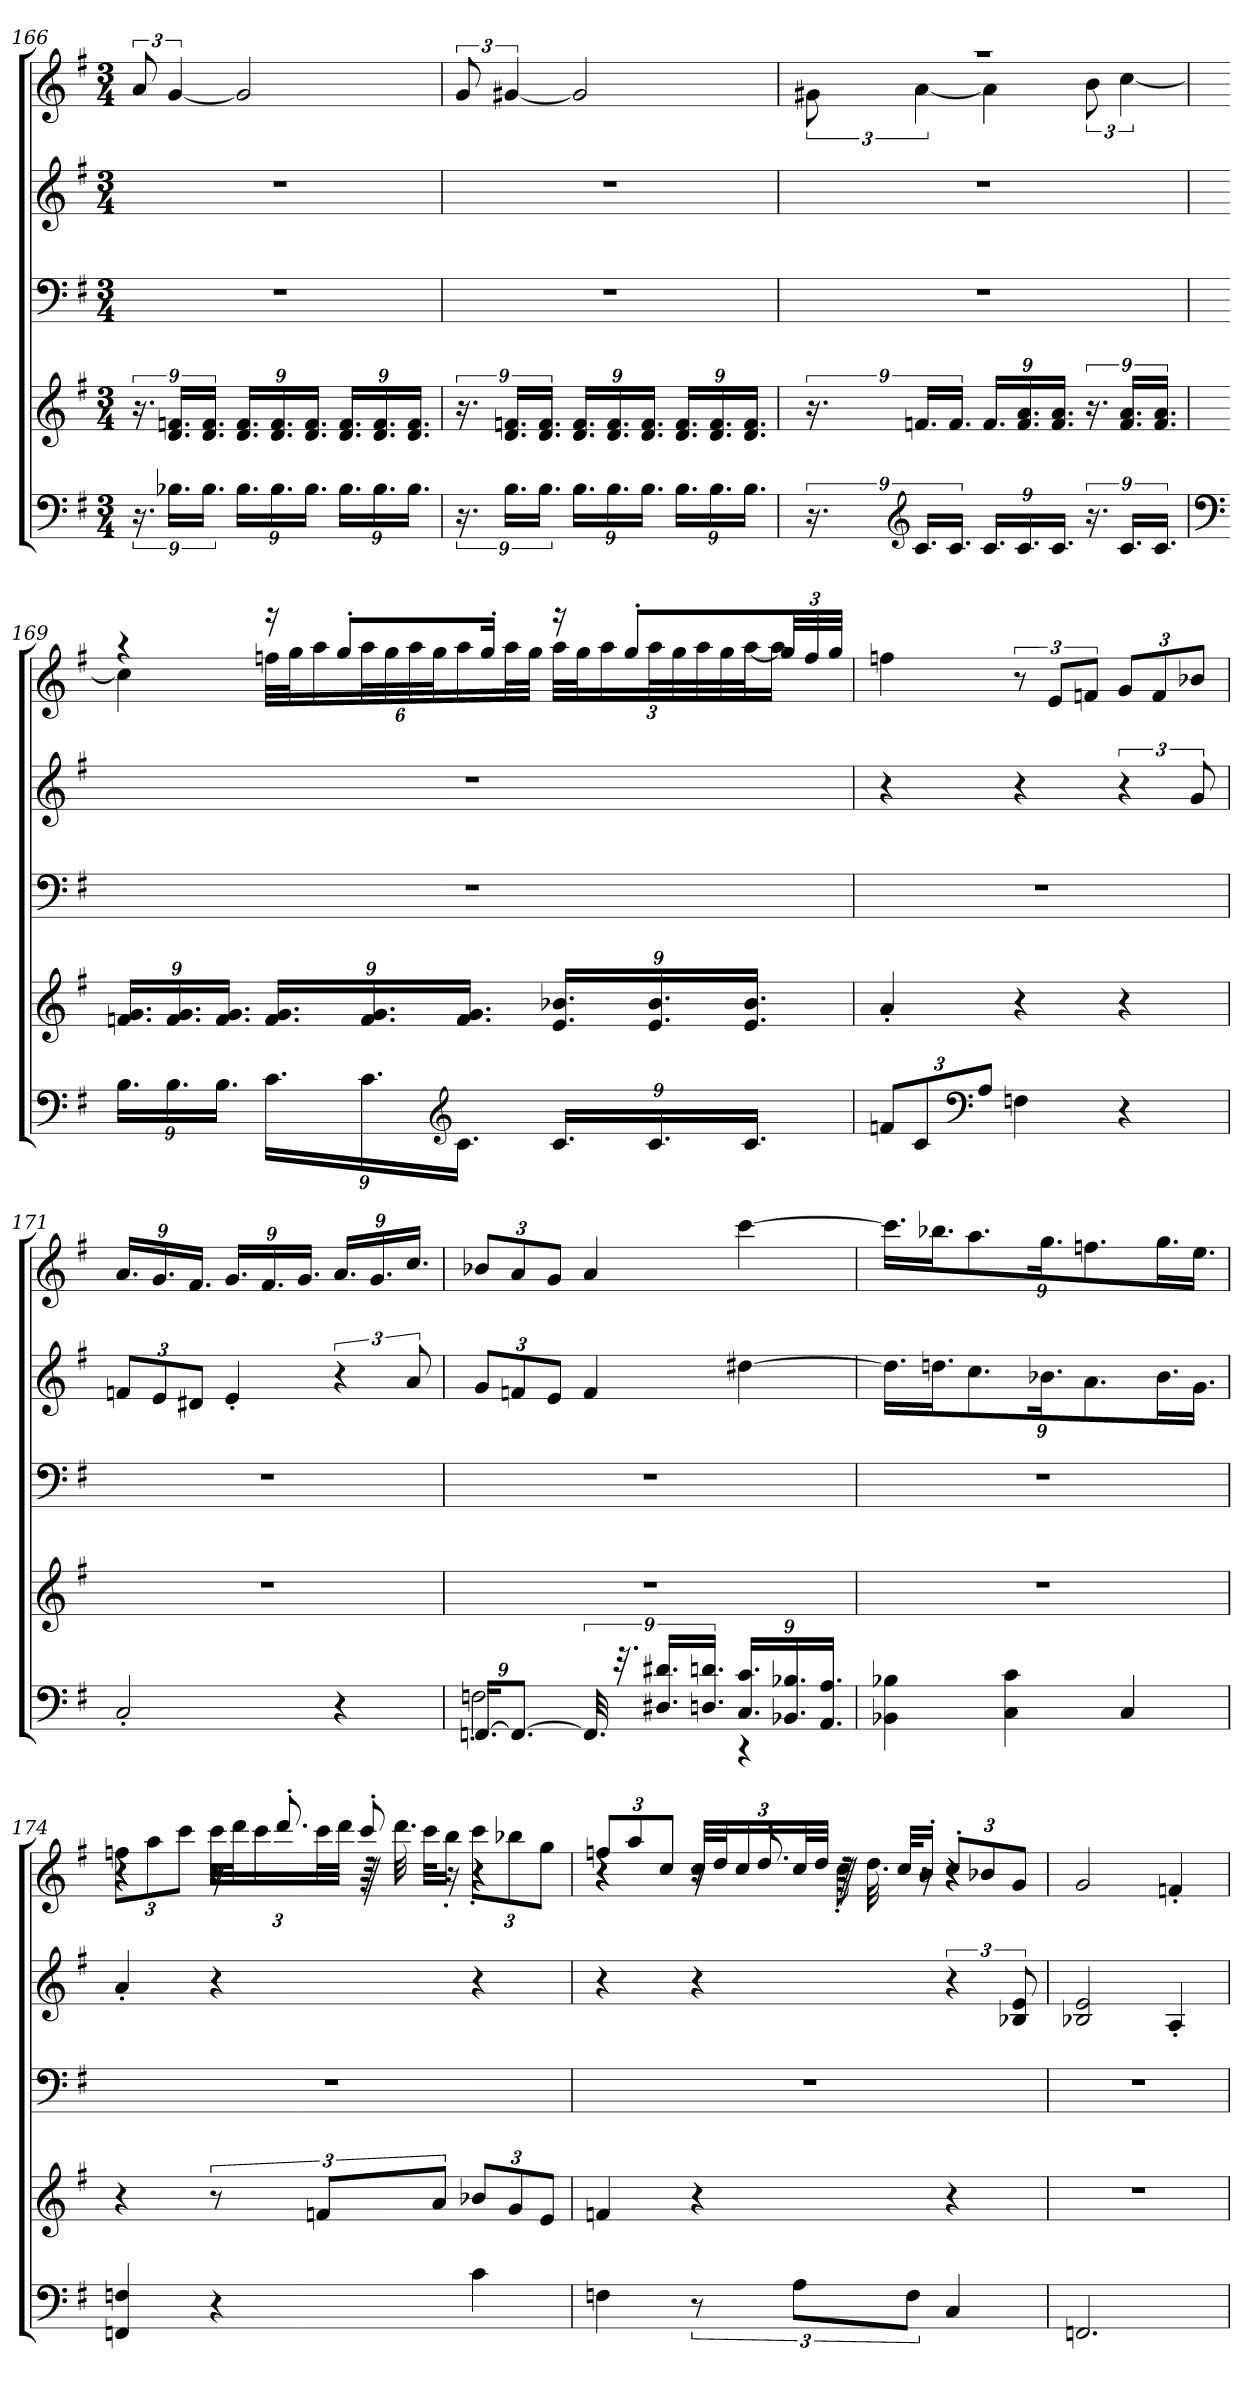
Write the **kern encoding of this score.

**kern	**kern	**kern	**kern	**kern
*part5	*part4	*part3	*part2	*part1
*staff5	*staff4	*staff3	*staff2	*staff1
*clefF4	*clefG2	*clefF4	*clefG2	*clefG2
*k[f#]	*k[f#]	*k[f#]	*k[f#]	*k[f#]
*M3/4	*M3/4	*M3/4	*M3/4	*M3/4
*MM45	*MM45	*MM45	*MM45	*MM45
=166	=166	=166	=166	=166
18.r	18.r	2.r	2.r	12a/
18.B-X\LL	18.d/ 18.fn/LL	.	.	[6g/
18.B-\JJ	18.d/ 18.f/JJ	.	.	.
18.B-\LL	18.d/ 18.f/LL	.	.	2g/]
18.B-\	18.d/ 18.f/	.	.	.
18.B-\JJ	18.d/ 18.f/JJ	.	.	.
18.B-\LL	18.d/ 18.f/LL	.	.	.
18.B-\	18.d/ 18.f/	.	.	.
18.B-\JJ	18.d/ 18.f/JJ	.	.	.
!!LO:PB:g=z
=167	=167	=167	=167	=167
18.r	18.r	2.r	2.r	12g/
18.B\LL	18.d/ 18.fn/LL	.	.	[6g#X/
18.B\JJ	18.d/ 18.f/JJ	.	.	.
18.B\LL	18.d/ 18.f/LL	.	.	2g#/]
18.B\	18.d/ 18.f/	.	.	.
18.B\JJ	18.d/ 18.f/JJ	.	.	.
18.B\LL	18.d/ 18.f/LL	.	.	.
18.B\	18.d/ 18.f/	.	.	.
18.B\JJ	18.d/ 18.f/JJ	.	.	.
=168	=168	=168	=168	=168
*	*	*	*	*^
18.r	18.r	2.r	2.r	2.r	12g#X\
*clefG2	*	*	*	*	*
18.c/LL	18.fn/LL	.	.	.	[6a\
18.c/JJ	18.f/JJ	.	.	.	.
18.c/LL	18.f/LL	.	.	.	4a\]
18.c/	18.f/ 18.a/	.	.	.	.
18.c/JJ	18.f/ 18.a/JJ	.	.	.	.
*	*	*	*	*MM47	*
18.r	18.r	.	.	.	12b\
18.c/LL	18.f/ 18.a/LL	.	.	.	[6cc\
18.c/JJ	18.f/ 18.a/JJ	.	.	.	.
!!LO:LB:g=z	!!
=169	=169	=169	=169	=169	=169
*clefF4	*	*	*	*	*
*Xbrackettup	*Xbrackettup	*	*	*	*
*	*	*	*	*MM46	*
18.B\LL	18.fn/ 18.g/LL	2.r	2.r	4r	4cc\]
18.B\	18.f/ 18.g/	.	.	.	.
18.B\JJ	18.f/ 18.g/JJ	.	.	.	.
*	*	*	*	*	*Xbrackettup
18.c\LL	18.f/ 18.g/LL	.	.	16r	48ffn\LLL
.	.	.	.	.	48gg\J
.	.	.	.	.	24aa\
.	.	.	.	8gg'/L	.
18.c\	18.f/ 18.g/	.	.	.	48aa\L
.	.	.	.	.	48gg\
.	.	.	.	.	48aa\
.	.	.	.	.	48gg\J
*clefG2	*	*	*	*	*
18.c\JJ	18.f/ 18.g/JJ	.	.	.	24aa\
.	.	.	.	16gg'/Jk	.
.	.	.	.	.	48aa\L
.	.	.	.	.	48gg\JJJ
18.c/LL	18.e/ 18.b-X/LL	.	.	16r	48aa\LLL
.	.	.	.	.	48gg\J
.	.	.	.	.	24aa\
.	.	.	.	8gg'/L	.
18.c/	18.e/ 18.b-/	.	.	.	48aa\L
.	.	.	.	.	48gg\
.	.	.	.	.	48aa\
.	.	.	.	.	48gg\
18.c/JJ	18.e/ 18.b-/JJ	.	.	.	[48aa\J
.	.	.	.	48gg/LL	16aa\JJ]
.	.	.	.	48ff/	.
.	.	.	.	48gg/JJJ	.
*	*	*	*	*v	*v
!!LO:PB:g=z
=170	=170	=170	=170	=170
*	*	*	*	*MM46
12fn/L	4a'/	2.r	4r	4ffn\
12c/	.	.	.	.
*clefF4	*	*	*	*
12A/J	.	.	.	.
*	*	*	*	*brackettup
4Fn\	4r	.	4r	12r
.	.	.	.	12e/L
.	.	.	.	12fn/J
*	*	*	*	*Xbrackettup
4r	4r	.	6r	12g/L
.	.	.	.	12f/
.	.	.	12g/	12b-X/J
=171	=171	=171	=171	=171
*	*	*	*Xbrackettup	*
*	*	*	*	*MM46
2C'/	2.r	2.r	12fn/L	18.a/LL
.	.	.	12e/	18.g/
.	.	.	12d#X/J	18.f#/JJ
.	.	.	4e'/	18.g/LL
.	.	.	.	18.f#/
.	.	.	.	18.g/JJ
*	*	*	*brackettup	*
4r	.	.	6r	18.a/LL
.	.	.	.	18.g/
.	.	.	12a/	18.cc/JJ
!!LO:LB:g=z
=172	=172	=172	=172	=172
*brackettup	*	*	*Xbrackettup	*
*	*	*	*	*MM46
*^	*	*	*	*
[18.FFn/KL	2Fn'\	2.r	2.r	12g/L	12b-X/L
9.FF/J_	.	.	.	12fn/	12a/
.	.	.	.	12e/J	12g/J
36.FF/]	.	.	.	4f/	4a/
36.r	.	.	.	.	.
18.D#X/ 18.d#X/LL	.	.	.	.	.
18.Dn/ 18.dn/JJ	.	.	.	.	.
18.C/ 18.c/LL	4r	.	.	[4dd#X\	[4ccc\
18.BB-X/ 18.B-X/	.	.	.	.	.
18.AA/ 18.A/JJ	.	.	.	.	.
*v	*v	*	*	*	*
=173	=173	=173	=173	=173
*	*	*	*	*MM46
4BB-X\ 4B-X\	2.r	2.r	18.dd#\LL]	18.ccc\LL]
.	.	.	18.ddn\J	18.bb-X\J
.	.	.	9.cc\	9.aa\
4C\ 4c\	.	.	.	.
.	.	.	18.b-X\K	18.gg\K
.	.	.	9.a\	9.ffn\
4C/	.	.	.	.
.	.	.	18.b-\L	18.gg\L
.	.	.	18.g\JJ	18.ee\JJ
!!LO:PB:g=z
=174	=174	=174	=174	=174
*	*	*	*	*MM46
*	*	*	*	*^
*	*	*	*	*	*^
*	*	*	*	*	*	*^
4FFn/ 4Fn/	4r	2.r	4a'/	4r	4r	4r	12ffn\L
.	.	.	.	.	.	.	12aa\
.	.	.	.	.	.	.	12ccc\J
*	*brackettup	*	*	*	*	*	*
4r	12r	.	4r	16r	8r	8r	48ccc\LLL
.	.	.	.	.	.	.	48ddd\J
.	.	.	.	.	.	.	24ccc\
.	.	.	.	8.ddd'/	.	.	.
.	12fn/L	.	.	.	.	.	48ccc\L
.	.	.	.	.	.	.	48ddd\JJJ
.	.	.	.	.	64r	8ccc'/	32r
.	.	.	.	.	32.ddd\	.	.
.	.	.	.	.	.	.	32ccc\KLL
.	12a/J	.	.	.	.	.	.
.	.	.	.	.	16r	.	16bb'\JJ
*	*Xbrackettup	*	*	*	*	*	*
4c\	12b-X/L	.	4r	4r	4r	4r	12ccc'\L
.	12g/	.	.	.	.	.	12bb-X\
.	12e/J	.	.	.	.	.	12gg\J
=175	=175	=175	=175	=175	=175	=175	=175
*	*	*	*	*MM45	*	*	*
4Fn\	4fn/	2.r	4r	4r	4r	12ffn/L	4r
.	.	.	.	.	.	12aa/	.
.	.	.	.	.	.	12cc/J	.
12r	4r	.	4r	16r	8r	48cc/LLL	8r
*	*	*	*	*MM45	*	*	*
.	.	.	.	.	.	48dd/J	.
.	.	.	.	.	.	24cc/	.
.	.	.	.	8.dd'/	.	.	.
12A\L	.	.	.	.	.	48cc/L	.
.	.	.	.	.	.	48dd/JJJ	.
.	.	.	.	.	64r	32r	8cc'\
.	.	.	.	.	32.dd\	.	.
.	.	.	.	.	.	32cc/KLL	.
12F\J	.	.	.	.	.	.	.
.	.	.	.	.	16r	16b'/JJ	.
*	*	*	*brackettup	*	*	*	*
4C/	4r	.	6r	4r	4r	12cc'/L	4r
.	.	.	.	.	.	12b-X/	.
*	*	*	*	*MM25	*	*	*
.	.	.	12B-X/ 12e/	.	.	12g/J	.
*	*	*	*	*v	*v	*v	*v
!!LO:LB:g=z
=176	=176	=176	=176	=176
*	*	*	*	*MM42
2.FFn/	2.r	2.r	2B-X/ 2e/	2g/
*	*	*	*	*MM25
.	.	.	4A'/	4fn'/
=	=	=	=	=
*-	*-	*-	*-	*-
